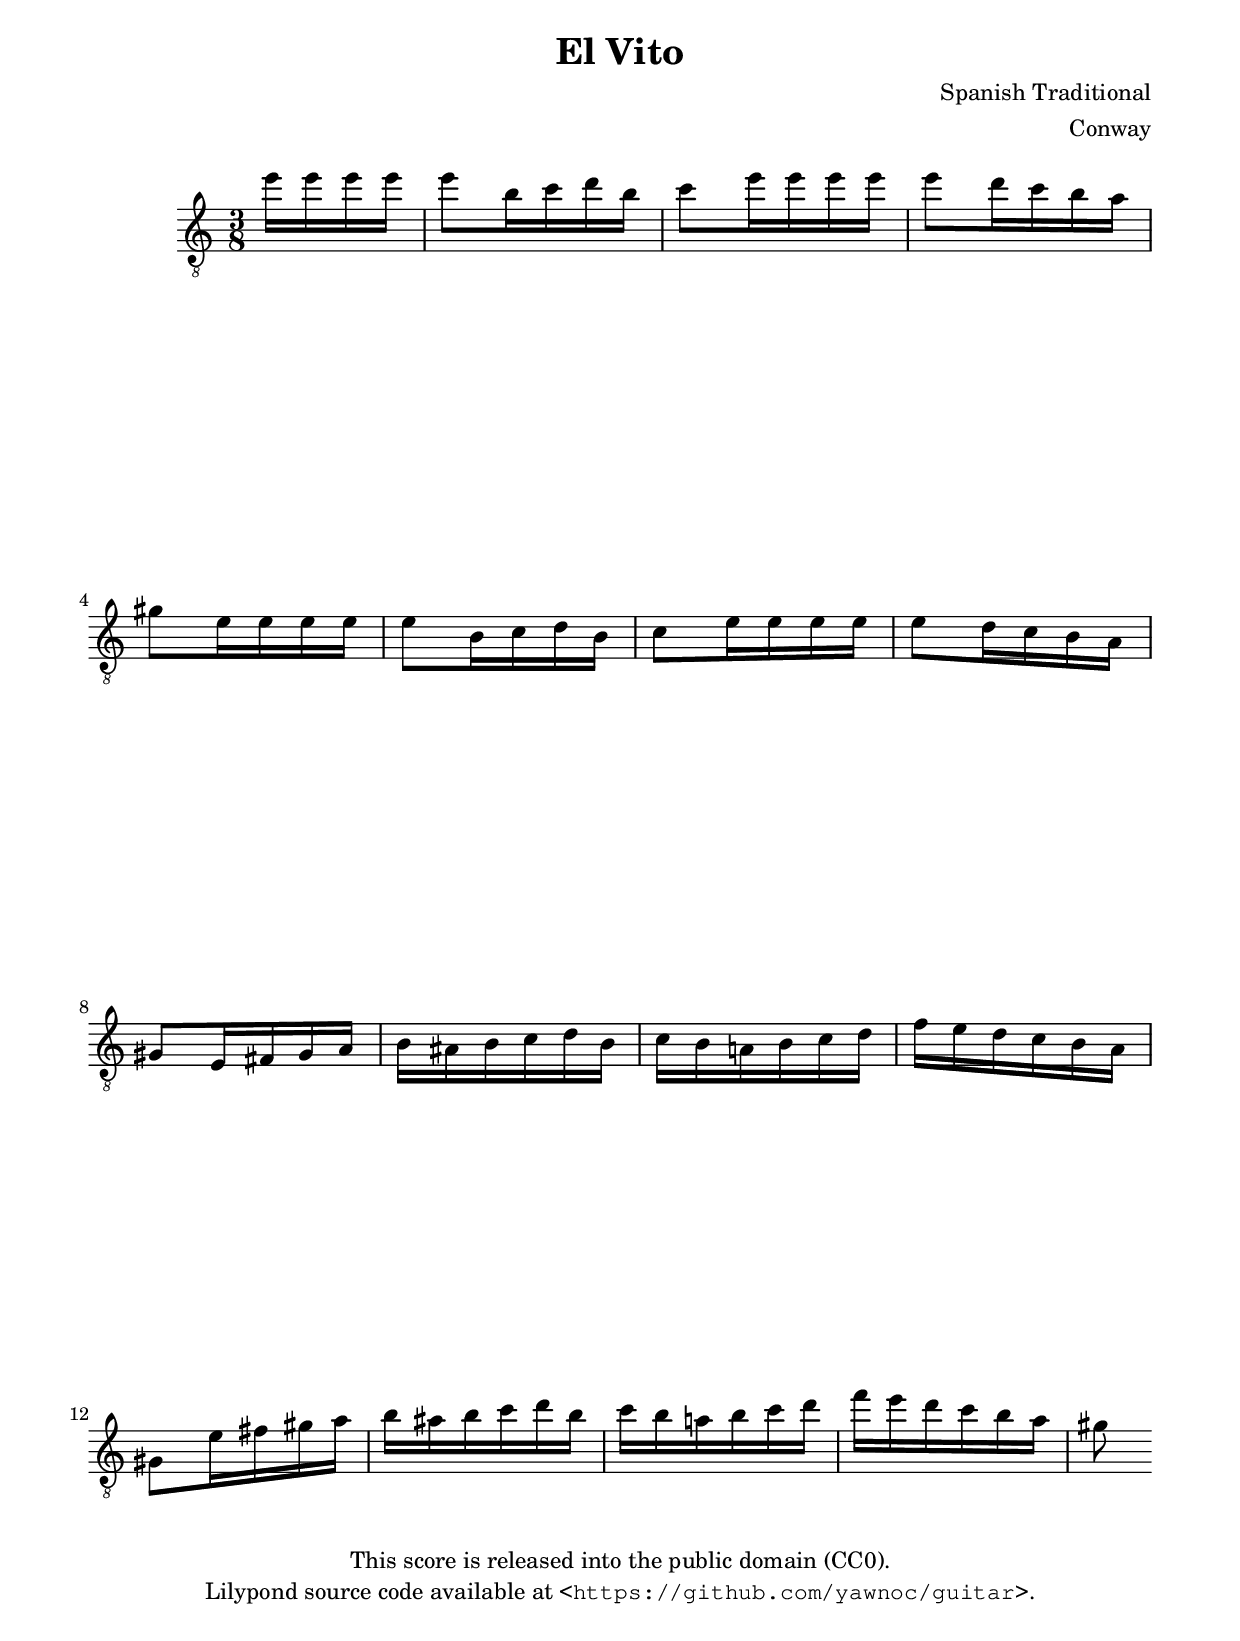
\version "2.18.2"


%%%%%%%%%%%%%%%%%%%%%%%%%%%%%%%%%%%%%%%%%%%%%%%%%%%%%%%%%%%%%%%%
% General
%%%%%%%%%%%%%%%%%%%%%%%%%%%%%%%%%%%%%%%%%%%%%%%%%%%%%%%%%%%%%%%%

\paper {
  top-margin = 1.5\cm
  left-margin = 1.5\cm
  right-margin = 1.5\cm
  bottom-margin = 1.5\cm
  ragged-last-bottom = ##f
  footnote-separator-markup = \markup { \vspace #1.5 }
}

globalSettings = {
  \accidentalStyle modern
  \compressFullBarRests
  \mergeDifferentlyHeadedOn
  \mergeDifferentlyDottedOn
  \numericTimeSignature
  \pointAndClickOff
  \override TextScript.extra-offset = #'(0 . 0.7)
  \override Score.FootnoteItem.annotation-line = ##f
}

origin-url = "https://github.com/yawnoc/guitar"

\header {
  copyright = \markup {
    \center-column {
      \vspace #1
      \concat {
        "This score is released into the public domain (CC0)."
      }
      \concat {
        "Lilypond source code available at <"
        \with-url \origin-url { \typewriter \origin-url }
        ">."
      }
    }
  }
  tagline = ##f
}

triplet = #(define-music-function
  (parser location music) (ly:music?)
  #{
    \tuplet 3/2 { $music }
  #}
)

tripletDuple = #(define-music-function
  (parser location music) (ly:music?)
  #{
    \tuplet 6/4 { $music }
  #}
)

overrideBeamedStemLengths = #(define-scheme-function
  (parser location lengths) (list?)
  #{
    \override Stem.details.beamed-lengths = $lengths
  #}
)
revertBeamedStemLengths = { \revert Stem.details.beamed-lengths }

overrideBeamVerticalPositions = #(define-scheme-function
  (parser location positions) (pair?)
  #{
    \override Beam.positions = $positions
  #}
)

%%%%%%%%%%%%%%%%%%%%%%%%%%%%%%%%%%%%%%%%%%%%%%%%%%%%%%%%%%%%%%%%
% Semantic bar lines
%%%%%%%%%%%%%%%%%%%%%%%%%%%%%%%%%%%%%%%%%%%%%%%%%%%%%%%%%%%%%%%%

barLineGoto = { \bar "||" }
barLineKeyChange = { \bar "||" }
barLineEnd = { \bar "|." }

%%%%%%%%%%%%%%%%%%%%%%%%%%%%%%%%%%%%%%%%%%%%%%%%%%%%%%%%%%%%%%%%
% Guitar notation
%%%%%%%%%%%%%%%%%%%%%%%%%%%%%%%%%%%%%%%%%%%%%%%%%%%%%%%%%%%%%%%%

stringNumbersAbove = { \set stringNumberOrientations = #'(up) }
stringNumbersBelow = { \set stringNumberOrientations = #'(down) }

fingeringAbove = { \set fingeringOrientations = #'(up) }
fingeringBelow = { \set fingeringOrientations = #'(down) }
fingeringAleft = { \set fingeringOrientations = #'(left) }
fingeringAright = { \set fingeringOrientations = #'(right) }

startGraceMusic = {
  <>(
  \override Fingering.font-size = -6
}
stopGraceMusic = {
  \revert Fingering.font-size
  <>)
}

overrideHorizontalShift = #(define-scheme-function
  (parser location distance) (number?)
  #{
    \override NoteColumn.force-hshift = $distance
  #}
)
revertHorizontalShift = { \revert NoteColumn.force-hshift }

barreSpan = #(define-music-function
  (parser location label offsetPair music)
  (string? (pair? (cons 0 0)) ly:music?)
  (let
    (
      (elements (extract-named-music music '(NoteEvent EventChord)))
    )
    (if
      (pair? elements)
      (let
        (
          (first-element (first elements))
          (last-element (last elements))
        )
        (set!
          (ly:music-property first-element 'articulations)
          (cons
            (make-music 'TextSpanEvent 'span-direction -1)
            (ly:music-property first-element 'articulations)
          )
        )
        (set!
          (ly:music-property last-element 'articulations)
          (cons
            (make-music 'TextSpanEvent 'span-direction 1)
            (ly:music-property last-element 'articulations)
          )
        )
      )
    )
  )
  #{
    \once \override TextSpanner.font-shape = #'upright
    \once \override TextSpanner.style = #'line
    \once \override TextSpanner.extra-offset = #offsetPair
    \once \override TextSpanner.bound-details = #`(
      (left
        (text . ,#{ \markup { \raise #-0.7 { #label \hspace #0.7 }} #})
        (Y . 0)
        (padding . -0.8)
        (attach-dir . -2)
      )
      (right
        (text . ,#{ \markup { \draw-line #'(0 . -1.3) } #}) ;; draw hook
        (Y . 0)
        (padding . -0.5)
        (attach-dir . 2)
      )
    )
    \once \override TextSpanner #'after-line-breaking = #(lambda (grob)
      (let*
        (
          (originalGrob (ly:grob-original grob))
          (splitGrobs (ly:spanner-broken-into originalGrob))
        )
        (if
          (and
            (>= (length splitGrobs) 2)
            (not (eq? (car (last-pair splitGrobs)) grob))
          )
          (begin
            (ly:grob-set-nested-property! grob
              '(bound-details right text)
              #{ \markup { \draw-line #'(0 . 0) } #} ;; suppress draw hook
            )
            (ly:grob-set-property! grob
              'extra-offset
              (cons
                (car offsetPair)
                (+ (cdr offsetPair) 0.7) ;; correction for suppressed hook
              )
            )
            (ly:grob-set-nested-property! grob
              '(bound-details right padding)
              #'-3 ;; increase spanner length
            )
          )
        )
      )
    )
    $music
  #}
)

barre = #(define-scheme-function
  (parser location label) (string?)
  #{
    \markup {
      \center-align {
        \hspace #0.7
        $label
      }
    }
  #}
)

nudgeNextBarre = #(define-scheme-function
  (parser location distance) (number?)
  #{
    \once \override TextScript.X-offset = $distance
  #}
)

position = #(define-scheme-function
  (parser location label) (string?)
  #{
    \markup {
      \center-align {
        \hspace #0.5
        $label
      }
    }
  #}
)

#(define-markup-command
  (markupString layout properties stringNumber) (markup?)
  (interpret-markup layout properties
    #{
      \markup \circle { \bold #stringNumber }
    #}
  )
)

#(define-markup-command
  (resonatesOn layout properties note stringNumber) (markup? markup?)
  (interpret-markup layout properties
    #{
      \markup { #note "resonates on" \markupString #stringNumber }
    #}
  )
)

%%%%%%%%%%%%%%%%%%%%%%%%%%%%%%%%%%%%%%%%%%%%%%%%%%%%%%%%%%%%%%%%
% Goto statements
%%%%%%%%%%%%%%%%%%%%%%%%%%%%%%%%%%%%%%%%%%%%%%%%%%%%%%%%%%%%%%%%

overrideGotoVisibility = {
  \once \override Score.RehearsalMark #'break-visibility = #'#(#t #t #f)
}

makeGotoMark = #(define-scheme-function
  (parser location label) (string?)
  #{
    \mark \markup { \small \italic $label }
  #}
)

simultaneousMarkSeparator = {
  \cadenzaOn
    s1073741824 % stupid, but works
  \cadenzaOff
}

coda = {
  \overrideGotoVisibility
  \mark \markup { \musicglyph #"scripts.coda" }
}

fine = {
  \overrideGotoVisibility
  \makeGotoMark Fine
}

dcAlCoda = {
  \overrideGotoVisibility
  \makeGotoMark "D.C. al Coda"
}

dcAlFine = {
  \overrideGotoVisibility
  \makeGotoMark "D.C. al Fine"
}

toCoda = {
  \overrideGotoVisibility
  \makeGotoMark "to Coda"
}



\header {
  title = "El Vito"
  composer = "Spanish Traditional"
  arranger = "Conway"
}


initialSignatures = {
  \clef "treble_8"
  \key a \minor
  \time 3/8
}


highVoiceMusic = {
  
  \globalSettings
  
  % Main phrase
  \partial 4
  \relative c'' {
    e16 e e e |
    e8 b16 c d b |
    c8 e16 e e e |
    e8 d16 c b a |
    gis8
  }
  
  % Main phrase an octave lower
  \barNumberCheck #4
  \relative c' {
    e16 e e e |
    e8 b16 c d b |
    c8 e16 e e e |
    e8 d16 c b a |
    gis8
  }
  
  % Scale run
  \barNumberCheck #8
  \relative c {
    e16 fis gis a |
    b ais b c d b |
    c b a b c d |
    f e d c b a |
    gis8
  }
  
  % Scale run an octave higher
  \barNumberCheck #12
  \relative c' {
    e16 fis gis a |
    b ais b c d b |
    c b a b c d |
    f e d c b a |
    gis8
  }
  
}


allMusic = {
  \initialSignatures
  <<
    << \highVoiceMusic >>
  >>
}


\score {
  \allMusic
}
